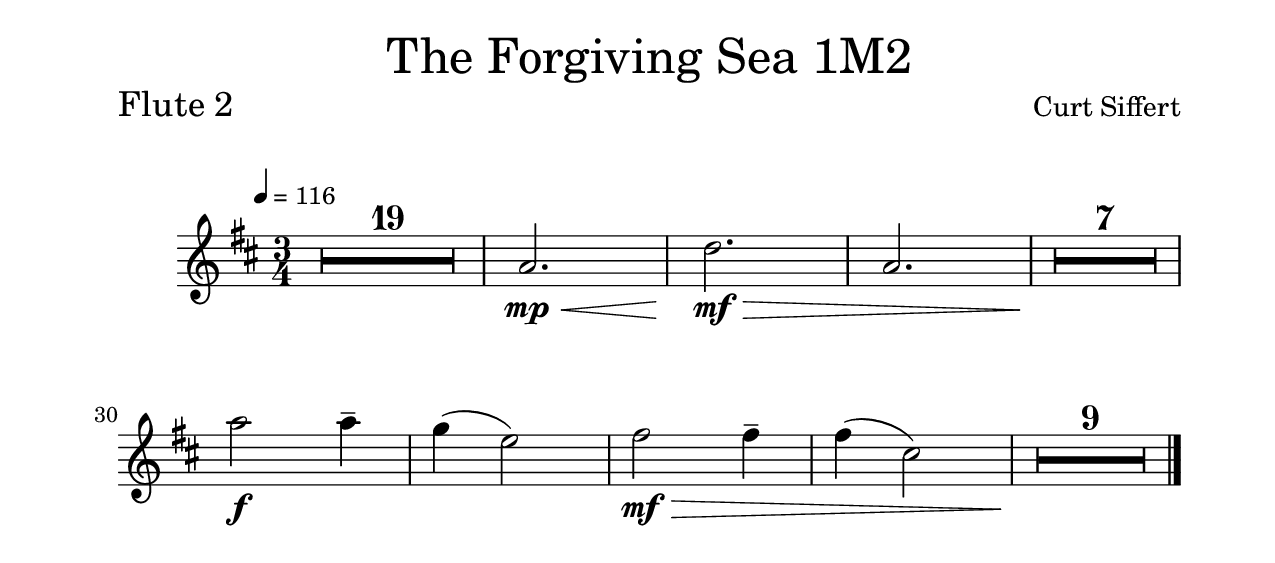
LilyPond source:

\version "2.24.0"
\include "english.ly"
\include "../lib/parts.ily"

\paper {
	ragged-last-bottom = ##t
}

\header {
  	instrument = "Flute 2"
}

\version "2.24.0"
\include "english.ly"

fluteTwoNotes = \relative c'' {

	\time 3/4
	\key d \major
	\set tieWaitForNote = ##t
	
	R2.*19
	
	a2.\mp\< |
	d2.\mf\!\> |
	a2. |
	
	R2.*7\!
	
	\tag #'part { \break }
	
	a'2\f a4-- |
	g(e2) |
	fs2\mf\> fs4--
	fs(cs2)
	
	R2.*9\!
	
	\bar "|."
		
}


{ 
	\everyPartScore
	\keepWithTag #'part \fluteTwoNotes 		
}	
